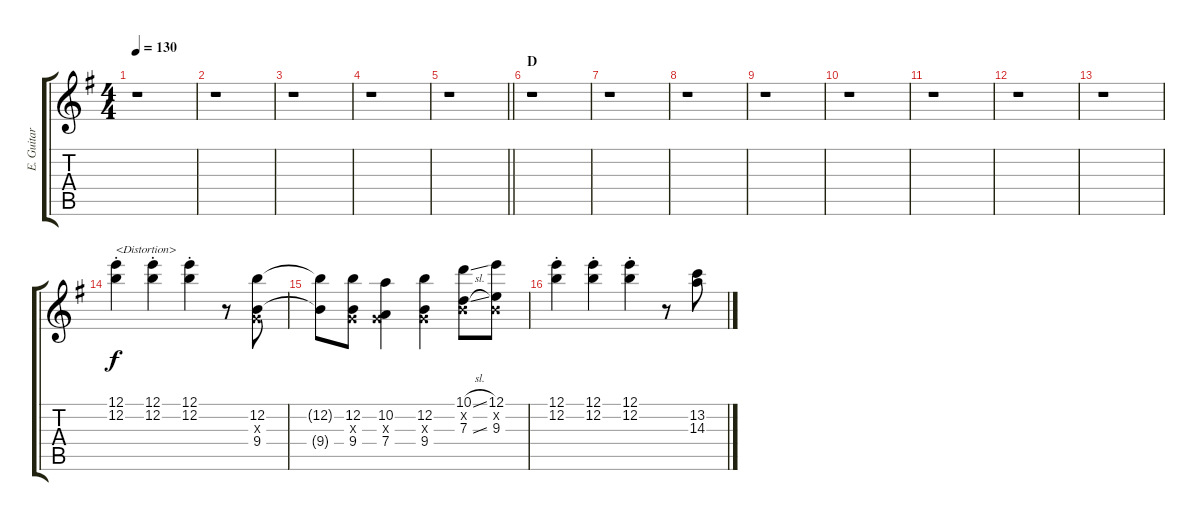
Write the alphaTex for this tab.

\track ("E. Guitar I" "E. Guitar ") {instrument electricguitarclean}
\staff {score tabs}
\tuning (E4 B3 G3 D3 A2 E2) {hide}
\ts (4 4)
\tempo 130
\clef g2
\ks g
r.1{dy f} |
r.1 |
r.1 |
r.1 |
\barLineRight lightlight
r.1 |
\section ("" "D")
r.1 |
r.1 |
r.1 |
r.1 |
r.1 |
r.1 |
r.1 |
r.1 |
(12.1{st} 12.2{st}).4{txt "<Distortion>" instrument overdrivenguitar} (12.1{st} 12.2{st}).4 (12.1{st} 12.2{st}).4 r.8 (12.2 0.3{x} 9.4).8 |
(12.2{t} 9.4{t}).8 (12.2 0.3{x} 9.4).8 (10.2 0.3{x} 7.4).4 (12.2 0.3{x} 9.4).4 (10.1{sl} 0.2{x} 7.3{sl}).8 (12.1 0.2{x} 9.3).8 |
(12.1{st} 12.2{st}).4 (12.1{st} 12.2{st}).4 (12.1{st} 12.2{st}).4 r.8 (13.2 14.3).8
